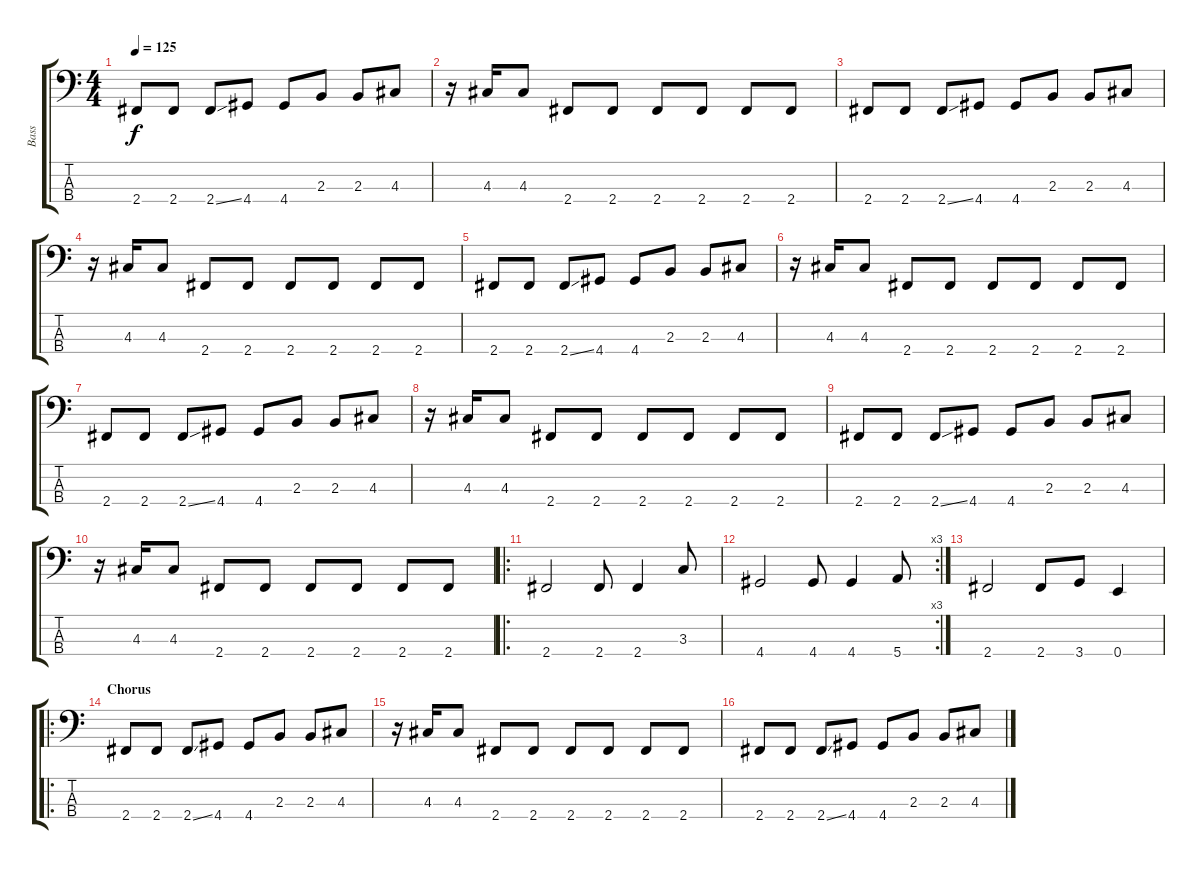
\track ("Bass" "Bass") {instrument electricbassfinger}
\staff {score tabs}
\tuning (G2 D2 A1 E1) {hide}
\ts (4 4)
\tempo 125
\clef f4
\ks c
2.4.8{dy f} 2.4.8 2.4{ss}.8 4.4.8 4.4.8 2.3.8 2.3.8 4.3.8 |
r.16 4.3.16 4.3.8 2.4.8 2.4.8 2.4.8 2.4.8 2.4.8 2.4.8 |
2.4.8 2.4.8 2.4{ss}.8 4.4.8 4.4.8 2.3.8 2.3.8 4.3.8 |
r.16 4.3.16 4.3.8 2.4.8 2.4.8 2.4.8 2.4.8 2.4.8 2.4.8 |
2.4.8 2.4.8 2.4{ss}.8 4.4.8 4.4.8 2.3.8 2.3.8 4.3.8 |
r.16 4.3.16 4.3.8 2.4.8 2.4.8 2.4.8 2.4.8 2.4.8 2.4.8 |
2.4.8 2.4.8 2.4{ss}.8 4.4.8 4.4.8 2.3.8 2.3.8 4.3.8 |
r.16 4.3.16 4.3.8 2.4.8 2.4.8 2.4.8 2.4.8 2.4.8 2.4.8 |
2.4.8 2.4.8 2.4{ss}.8 4.4.8 4.4.8 2.3.8 2.3.8 4.3.8 |
r.16 4.3.16 4.3.8 2.4.8 2.4.8 2.4.8 2.4.8 2.4.8 2.4.8 |
\ro
2.4.2 2.4.8 2.4.4 3.3.8 |
\rc 3
4.4.2 4.4.8 4.4.4 5.4.8 |
2.4.2 2.4.8 3.4.8 0.4.4 |
\ro
\section ("" "Chorus")
2.4.8 2.4.8 2.4{ss}.8 4.4.8 4.4.8 2.3.8 2.3.8 4.3.8 |
r.16 4.3.16 4.3.8 2.4.8 2.4.8 2.4.8 2.4.8 2.4.8 2.4.8 |
2.4.8 2.4.8 2.4{ss}.8 4.4.8 4.4.8 2.3.8 2.3.8 4.3.8
